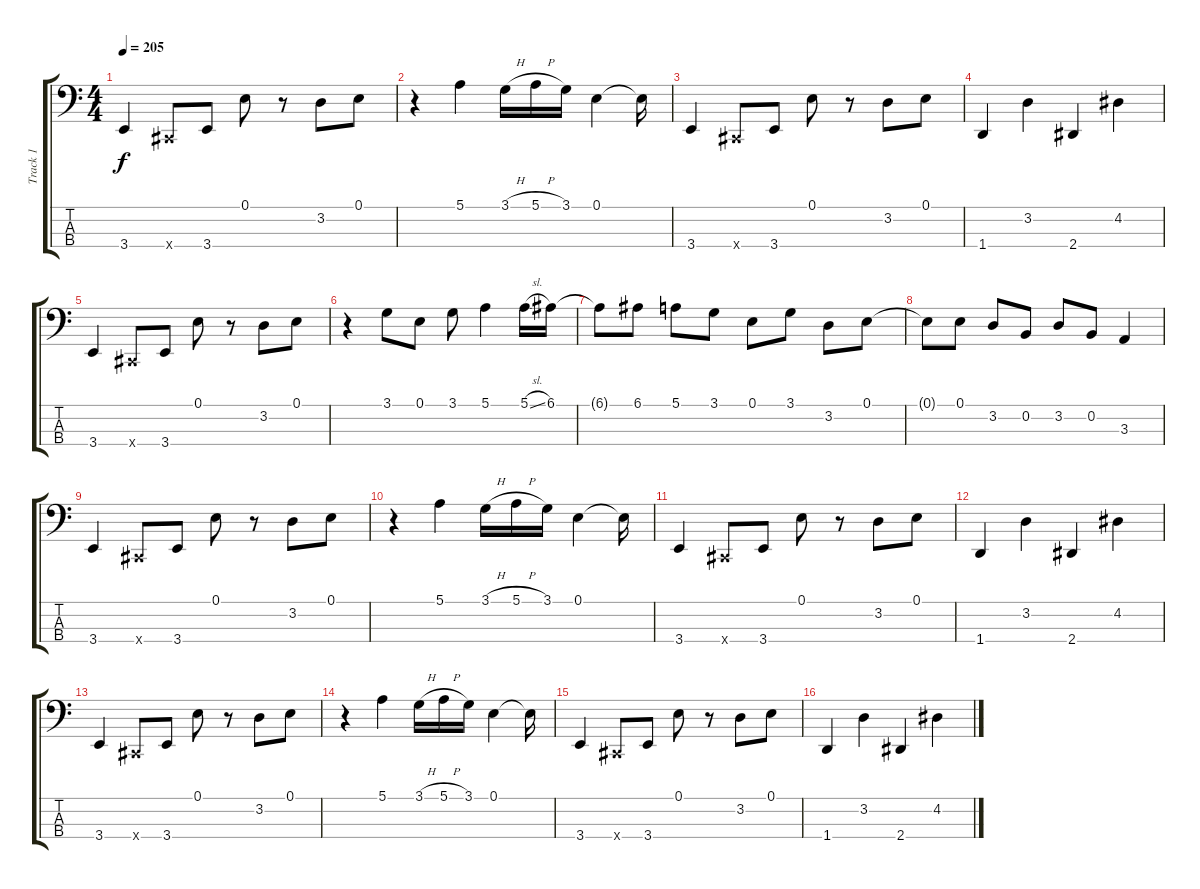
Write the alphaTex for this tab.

\track ("Track 1" "Track 1") {instrument slapbass1}
\staff {score tabs}
\tuning (E2 B1 Gb1 Db1) {hide}
\ts (4 4)
\tempo 205
\clef f4
\ks c
3.4.4{dy f} 0.4{x}.8 3.4.8 0.1.8 r.8 3.2.8 0.1.8 |
r.4 5.1.4 3.1{h}.16 5.1{h}.16 3.1.16 0.1.4 0.1{t}.16 |
3.4.4 0.4{x}.8 3.4.8 0.1.8 r.8 3.2.8 0.1.8 |
1.4.4 3.2.4 2.4.4 4.2.4 |
3.4.4 0.4{x}.8 3.4.8 0.1.8 r.8 3.2.8 0.1.8 |
r.4 3.1.8 0.1.8 3.1.8 5.1.4 5.1{sl}.16 6.1.16 |
6.1{t}.8 6.1.8 5.1.8 3.1.8 0.1.8 3.1.8 3.2.8 0.1.8 |
0.1{t}.8 0.1.8 3.2.8 0.2.8 3.2.8 0.2.8 3.3.4 |
3.4.4 0.4{x}.8 3.4.8 0.1.8 r.8 3.2.8 0.1.8 |
r.4 5.1.4 3.1{h}.16 5.1{h}.16 3.1.16 0.1.4 0.1{t}.16 |
3.4.4 0.4{x}.8 3.4.8 0.1.8 r.8 3.2.8 0.1.8 |
1.4.4 3.2.4 2.4.4 4.2.4 |
3.4.4 0.4{x}.8 3.4.8 0.1.8 r.8 3.2.8 0.1.8 |
r.4 5.1.4 3.1{h}.16 5.1{h}.16 3.1.16 0.1.4 0.1{t}.16 |
3.4.4 0.4{x}.8 3.4.8 0.1.8 r.8 3.2.8 0.1.8 |
1.4.4 3.2.4 2.4.4 4.2.4
